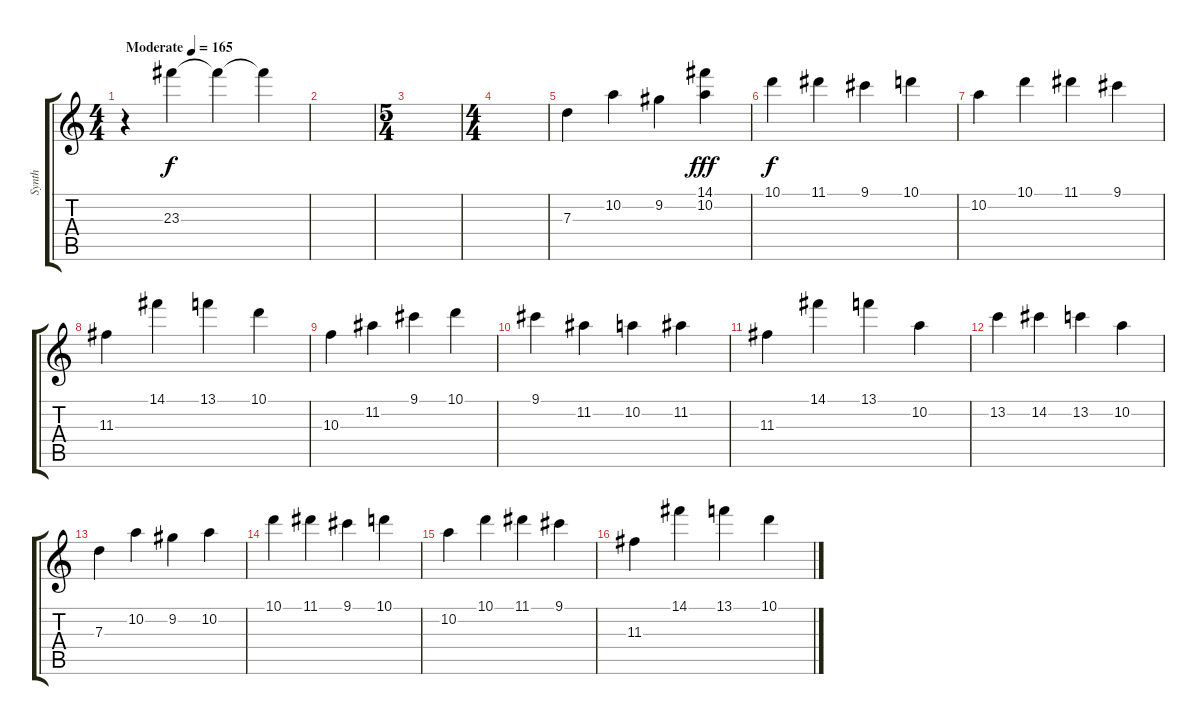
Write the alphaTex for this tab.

\track ("Synth" "Synth") {instrument musicbox}
\staff {score tabs}
\tuning (E5 B4 G4 D4 A3 D3) {hide}
\ts (4 4)
\tempo (165 "Moderate")
\clef g2
\ks c
r.4{dy f instrument musicbox} 23.3.4 23.3{t}.4 23.3{t}.4 |
|
\ts (5 4)
|
\ts (4 4)
|
7.3.4 10.2.4 9.2.4 (14.1 10.2).4{dy fff} |
10.1.4{dy f} 11.1.4 9.1.4 10.1.4 |
10.2.4 10.1.4 11.1.4 9.1.4 |
11.3.4 14.1.4 13.1.4 10.1.4 |
10.3.4 11.2.4 9.1.4 10.1.4 |
9.1.4 11.2.4 10.2.4 11.2.4 |
11.3.4 14.1.4 13.1.4 10.2.4 |
13.2.4 14.2.4 13.2.4 10.2.4 |
7.3.4 10.2.4 9.2.4 10.2.4 |
10.1.4 11.1.4 9.1.4 10.1.4 |
10.2.4 10.1.4 11.1.4 9.1.4 |
11.3.4 14.1.4 13.1.4 10.1.4
